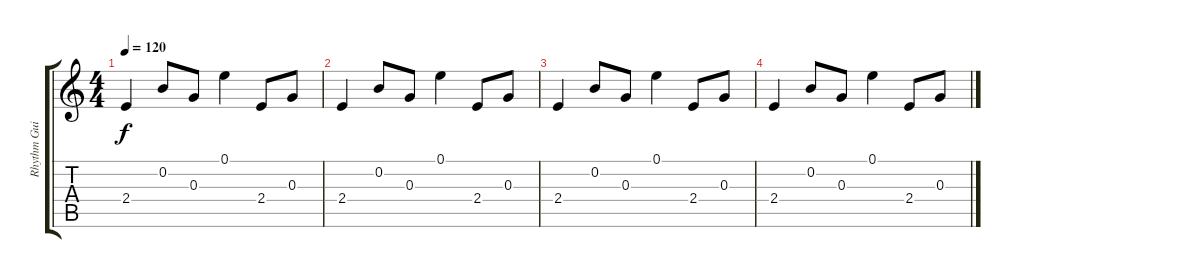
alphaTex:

\track ("Rhythm Guitar" "Rhythm Gui") {instrument acousticguitarsteel}
\staff {score tabs}
\tuning (E4 B3 G3 D3 A2 E2) {hide}
\ts (4 4)
\tempo 120
\clef g2
\ks c
2.4.4{dy f} 0.2.8 0.3.8 0.1.4 2.4.8 0.3.8 |
2.4.4 0.2.8 0.3.8 0.1.4 2.4.8 0.3.8 |
2.4.4 0.2.8 0.3.8 0.1.4 2.4.8 0.3.8 |
2.4.4 0.2.8 0.3.8 0.1.4 2.4.8 0.3.8
